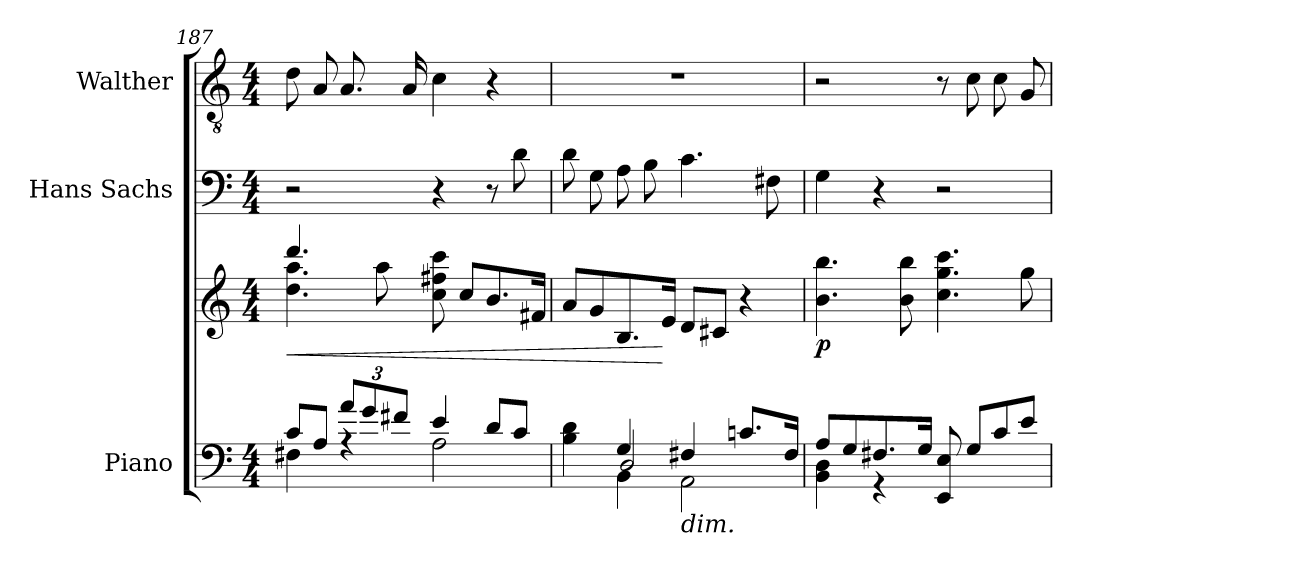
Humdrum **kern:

**kern	**kern	**dynam	**kern	**kern
*part3	*part3	*part3	*part2	*part1
*staff4	*staff3	*staff3/4	*staff2	*staff1
*I"Piano	*	*	*I"Hans Sachs	*I"Walther
*I'Pno.	*	*	*I'H. S.	*I'W.
*clefF4	*clefG2	*	*clefF4	*clefGv2
*k[]	*k[]	*	*k[]	*k[]
*M4/4	*M4/4	*	*M4/4	*M4/4
=187	=187	=187	=187	=187
*^	*	*	*	*
!	!	!	!LO:HP:b	!	!
*	*	*^	*	*	*
8c/L	4F#X\	4.ddd/	4.dd\ 4.aa\	<	2r	8d\
8A/J	.	.	.	.	.	8A/
*Xbrackettup	*	*	*	*	*	*
12a/L	4rA	.	.	.	.	8.A/
12g/	.	.	.	.	.	.
.	.	8aa\	2ryy	.	.	.
12f#X/J	.	.	.	.	.	.
.	.	.	.	.	.	16A/
4e/	2A\	8cc\ 8ff#X\ 8ccc\	.	.	4r	4c\
.	.	(>8cc/L	.	.	.	.
8d/L	.	8.b/	.	.	8r	4r
8c/J	.	.	8ryy	.	8d\	.
.	.	16f#X/Jk	.	.	.	.
*	*	*v	*v	*	*	*
=188	=188	=188	=188	=188	=188
*	*^	*	*	*	*
4B\ 4d\	4ryy	4ryy	8a/L	.	8d\	1r
.	.	.	8g/	.	8G\	.
4G/	4BB\	2D/	8.B/	.	8A\	.
.	.	.	.	.	8B\	.
.	.	.	16e/Jk	[	.	.
!LO:TX:b:i:t=dim.	!	!	!	!	!	!
4F#X/	2AA\	.	8d/L	.	4.c\	.
.	.	.	8c#X/J	.	.	.
8.cn/L	.	4ryy	4r	.	.	.
.	.	.	.	.	8F#X\	.
16F#/Jk	.	.	.	.	.	.
*	*v	*v	*	*	*	*
!!LO:LB:g=z
=189	=189	=189	=189	=189	=189
!	!	!	!LO:DY:b	!	!
8A/L	4BB\ 4D\	4.b\ 4.bb\	p	4G\	2r
8G/	.	.	.	.	.
8.F#X/	4r	.	.	4r	.
.	.	8b\ 8bb\	.	.	.
16G/Jk	.	.	.	.	.
8EE/ 8E/)	2ryy	4.cc\ 4.gg\ 4.ccc\	.	2r	8r
8G/L	.	.	.	.	8c\
8c/	.	.	.	.	8c\
8e/J	.	8gg\	.	.	8G/
*v	*v	*	*	*	*
=	=	=	=	=
*-	*-	*-	*-	*-
